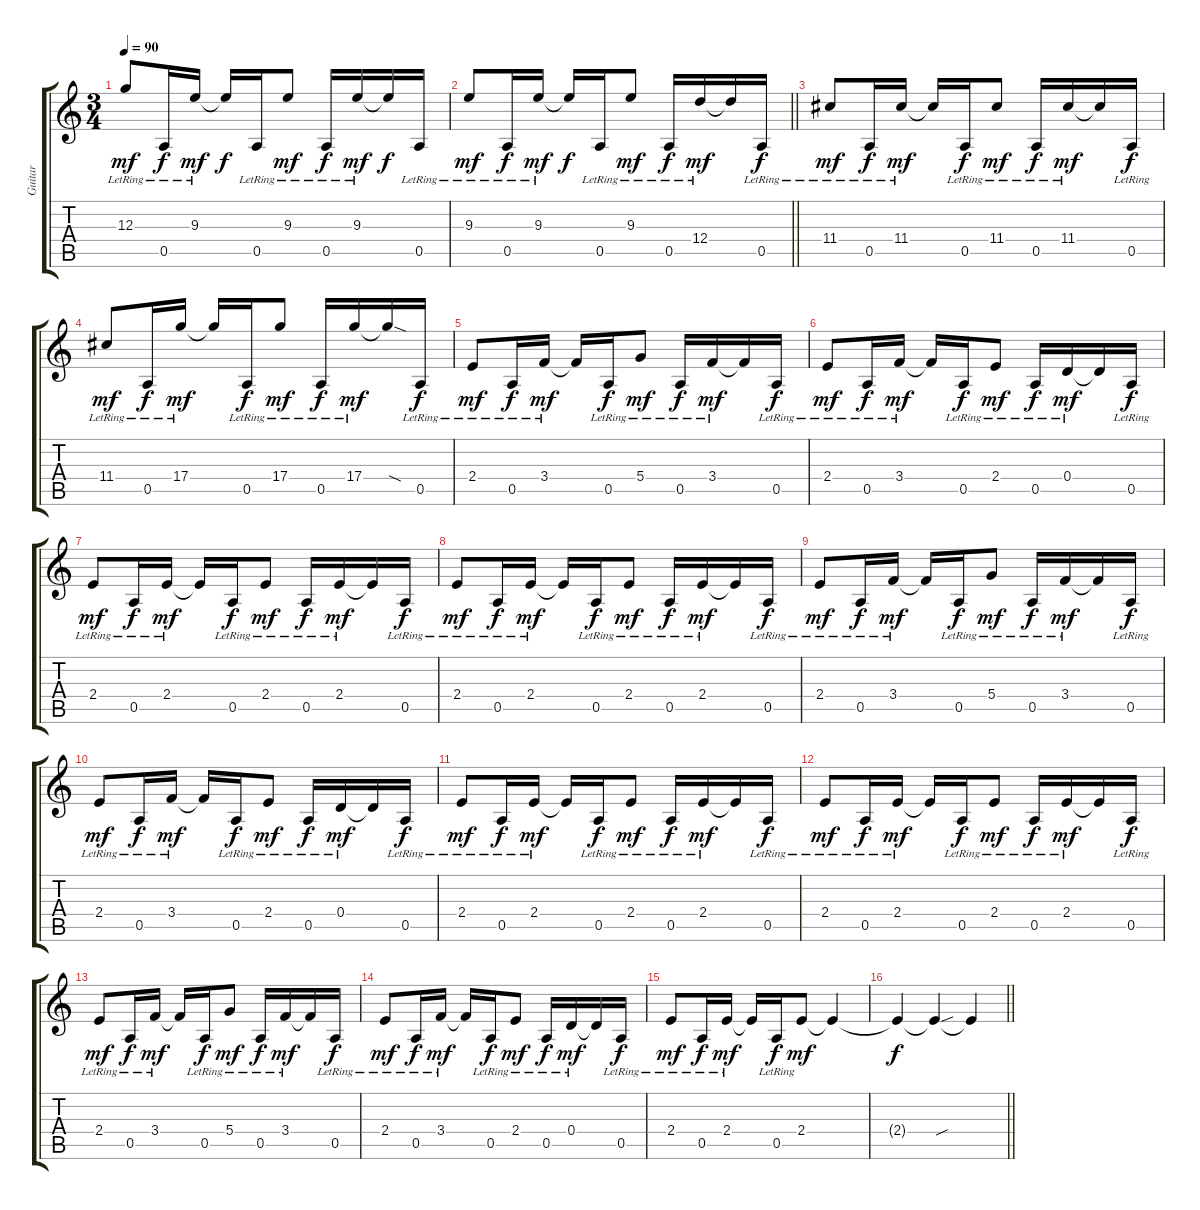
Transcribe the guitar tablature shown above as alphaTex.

\track ("Guitar" "Guitar") {instrument electricguitarclean}
\staff {score tabs}
\tuning (E4 B3 G3 D3 A2 D2) {hide}
\ts (3 4)
\tempo 90
\clef g2
\ks c
12.3{lr}.8{dy mf} 0.5{lr}.16{dy f} 9.3{lr}.16{dy mf} 9.3{t}.16{dy f} 0.5{lr}.16 9.3{lr}.8{dy mf} 0.5{lr}.16{dy f} 9.3{lr}.16{dy mf} 9.3{t}.16{dy f} 0.5{lr}.16 |
\barLineRight lightlight
9.3{lr}.8{dy mf} 0.5{lr}.16{dy f} 9.3{lr}.16{dy mf} 9.3{t}.16{dy f} 0.5{lr}.16 9.3{lr}.8{dy mf} 0.5{lr}.16{dy f} 12.4{lr}.16{dy mf} 12.4{t}.16 0.5{lr}.16{dy f} |
\section ("" "")
11.4{lr}.8{dy mf} 0.5{lr}.16{dy f} 11.4{lr}.16{dy mf} 11.4{t}.16 0.5{lr}.16{dy f} 11.4{lr}.8{dy mf} 0.5{lr}.16{dy f} 11.4{lr}.16{dy mf} 11.4{t}.16 0.5{lr}.16{dy f} |
11.4{lr}.8{dy mf} 0.5{lr}.16{dy f} 17.4{lr}.16{dy mf} 17.4{t}.16 0.5{lr}.16{dy f} 17.4{lr}.8{dy mf} 0.5{lr}.16{dy f} 17.4{lr}.16{dy mf} 17.4{sod t}.16 0.5{lr}.16{dy f} |
2.4{lr}.8{dy mf} 0.5{lr}.16{dy f} 3.4{lr}.16{dy mf} 3.4{t}.16 0.5{lr}.16{dy f} 5.4{lr}.8{dy mf} 0.5{lr}.16{dy f} 3.4{lr}.16{dy mf} 3.4{t}.16 0.5{lr}.16{dy f} |
2.4{lr}.8{dy mf} 0.5{lr}.16{dy f} 3.4{lr}.16{dy mf} 3.4{t}.16 0.5{lr}.16{dy f} 2.4{lr}.8{dy mf} 0.5{lr}.16{dy f} 0.4{lr}.16{dy mf} 0.4{t}.16 0.5{lr}.16{dy f} |
2.4{lr}.8{dy mf} 0.5{lr}.16{dy f} 2.4{lr}.16{dy mf} 2.4{t}.16 0.5{lr}.16{dy f} 2.4{lr}.8{dy mf} 0.5{lr}.16{dy f} 2.4{lr}.16{dy mf} 2.4{t}.16 0.5{lr}.16{dy f} |
2.4{lr}.8{dy mf} 0.5{lr}.16{dy f} 2.4{lr}.16{dy mf} 2.4{t}.16 0.5{lr}.16{dy f} 2.4{lr}.8{dy mf} 0.5{lr}.16{dy f} 2.4{lr}.16{dy mf} 2.4{t}.16 0.5{lr}.16{dy f} |
2.4{lr}.8{dy mf} 0.5{lr}.16{dy f} 3.4{lr}.16{dy mf} 3.4{t}.16 0.5{lr}.16{dy f} 5.4{lr}.8{dy mf} 0.5{lr}.16{dy f} 3.4{lr}.16{dy mf} 3.4{t}.16 0.5{lr}.16{dy f} |
2.4{lr}.8{dy mf} 0.5{lr}.16{dy f} 3.4{lr}.16{dy mf} 3.4{t}.16 0.5{lr}.16{dy f} 2.4{lr}.8{dy mf} 0.5{lr}.16{dy f} 0.4{lr}.16{dy mf} 0.4{t}.16 0.5{lr}.16{dy f} |
2.4{lr}.8{dy mf} 0.5{lr}.16{dy f} 2.4{lr}.16{dy mf} 2.4{t}.16 0.5{lr}.16{dy f} 2.4{lr}.8{dy mf} 0.5{lr}.16{dy f} 2.4{lr}.16{dy mf} 2.4{t}.16 0.5{lr}.16{dy f} |
2.4{lr}.8{dy mf} 0.5{lr}.16{dy f} 2.4{lr}.16{dy mf} 2.4{t}.16 0.5{lr}.16{dy f} 2.4{lr}.8{dy mf} 0.5{lr}.16{dy f} 2.4{lr}.16{dy mf} 2.4{t}.16 0.5{lr}.16{dy f} |
2.4{lr}.8{dy mf} 0.5{lr}.16{dy f} 3.4{lr}.16{dy mf} 3.4{t}.16 0.5{lr}.16{dy f} 5.4{lr}.8{dy mf} 0.5{lr}.16{dy f} 3.4{lr}.16{dy mf} 3.4{t}.16 0.5{lr}.16{dy f} |
2.4{lr}.8{dy mf} 0.5{lr}.16{dy f} 3.4{lr}.16{dy mf} 3.4{t}.16 0.5{lr}.16{dy f} 2.4{lr}.8{dy mf} 0.5{lr}.16{dy f} 0.4{lr}.16{dy mf} 0.4{t}.16 0.5{lr}.16{dy f} |
2.4{lr}.8{dy mf} 0.5{lr}.16{dy f} 2.4{lr}.16{dy mf} 2.4{t}.16 0.5{lr}.16{dy f} 2.4.8{dy mf} 2.4{t}.4 |
\barLineRight lightlight
2.4{t}.4{dy f} 2.4{sou t}.4 2.4{t}.4
